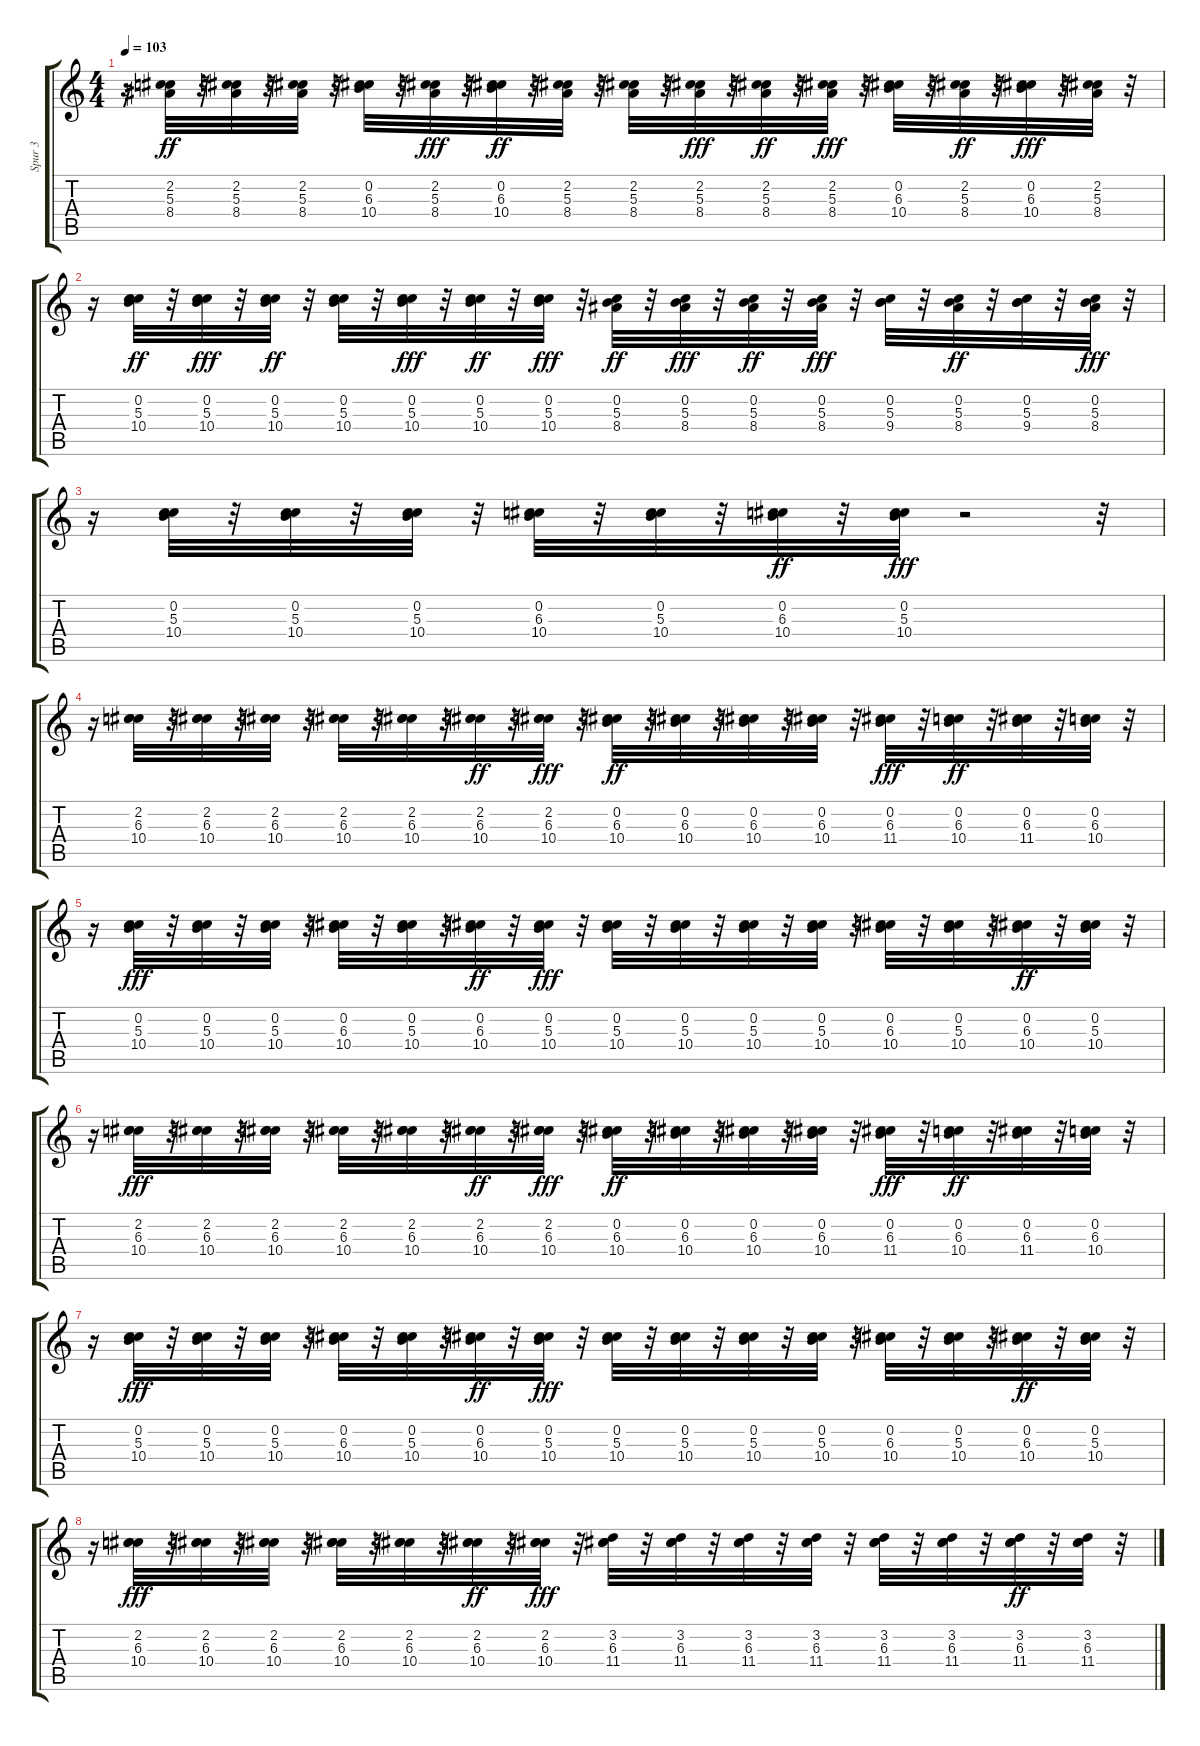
\track ("Spur 3" "Spur 3") {instrument acousticguitarnylon}
\staff {score tabs}
\tuning (E4 B3 G3 D3 A2 E2) {hide}
\ts (4 4)
\tempo 103
\clef g2
\ks c
r.16{dy ff} (2.2 5.3 8.4).32{balance 0} r.32 (2.2 5.3 8.4).32{balance 16} r.32 (2.2 5.3 8.4).32{balance 0} r.32 (0.2 6.3 10.4).32{balance 16} r.32 (2.2 5.3 8.4).32{dy fff balance 0} r.32 (0.2 6.3 10.4).32{dy ff balance 16} r.32 (2.2 5.3 8.4).32{balance 0} r.32 (2.2 5.3 8.4).32{balance 16} r.32 (2.2 5.3 8.4).32{dy fff balance 0} r.32 (2.2 5.3 8.4).32{dy ff balance 16} r.32 (2.2 5.3 8.4).32{dy fff balance 0} r.32 (0.2 6.3 10.4).32{balance 16} r.32 (2.2 5.3 8.4).32{dy ff balance 0} r.32 (0.2 6.3 10.4).32{dy fff balance 16} r.32 (2.2 5.3 8.4).32{balance 0} r.32 |
r.16 (0.2 5.3 10.4).32{dy ff balance 0} r.32 (0.2 5.3 10.4).32{dy fff balance 16} r.32 (0.2 5.3 10.4).32{dy ff balance 0} r.32 (0.2 5.3 10.4).32{balance 16} r.32 (0.2 5.3 10.4).32{dy fff balance 0} r.32 (0.2 5.3 10.4).32{dy ff balance 16} r.32 (0.2 5.3 10.4).32{dy fff balance 0} r.32 (0.2 5.3 8.4).32{dy ff balance 16} r.32 (0.2 5.3 8.4).32{dy fff balance 0} r.32 (0.2 5.3 8.4).32{dy ff balance 16} r.32 (0.2 5.3 8.4).32{dy fff balance 0} r.32 (0.2 5.3 9.4).32{balance 16} r.32 (0.2 5.3 8.4).32{dy ff balance 0} r.32 (0.2 5.3 9.4).32{balance 16} r.32 (0.2 5.3 8.4).32{dy fff balance 0} r.32 |
r.16 (0.2 5.3 10.4).32{balance 0} r.32 (0.2 5.3 10.4).32{balance 16} r.32 (0.2 5.3 10.4).32{balance 0} r.32 (0.2 6.3 10.4).32{balance 16} r.32 (0.2 5.3 10.4).32{balance 0} r.32 (0.2 6.3 10.4).32{dy ff balance 16} r.32 (0.2 5.3 10.4).32{dy fff balance 0} r.2 r.32 |
r.16 (2.2 6.3 10.4).32{balance 0} r.32 (2.2 6.3 10.4).32{balance 16} r.32 (2.2 6.3 10.4).32{balance 0} r.32 (2.2 6.3 10.4).32{balance 16} r.32 (2.2 6.3 10.4).32{balance 0} r.32 (2.2 6.3 10.4).32{dy ff balance 16} r.32 (2.2 6.3 10.4).32{dy fff balance 0} r.32 (0.2 6.3 10.4).32{dy ff balance 16} r.32 (0.2 6.3 10.4).32{balance 0} r.32 (0.2 6.3 10.4).32{balance 16} r.32 (0.2 6.3 10.4).32{balance 0} r.32 (0.2 6.3 11.4).32{dy fff balance 16} r.32 (0.2 6.3 10.4).32{dy ff balance 0} r.32 (0.2 6.3 11.4).32{balance 16} r.32 (0.2 6.3 10.4).32{balance 0} r.32 |
r.16 (0.2 5.3 10.4).32{dy fff balance 0} r.32 (0.2 5.3 10.4).32{balance 16} r.32 (0.2 5.3 10.4).32{balance 0} r.32 (0.2 6.3 10.4).32{balance 16} r.32 (0.2 5.3 10.4).32{balance 0} r.32 (0.2 6.3 10.4).32{dy ff balance 16} r.32 (0.2 5.3 10.4).32{dy fff balance 0} r.32 (0.2 5.3 10.4).32{balance 16} r.32 (0.2 5.3 10.4).32{balance 0} r.32 (0.2 5.3 10.4).32{balance 16} r.32 (0.2 5.3 10.4).32{balance 0} r.32 (0.2 6.3 10.4).32{balance 16} r.32 (0.2 5.3 10.4).32{balance 0} r.32 (0.2 6.3 10.4).32{dy ff balance 16} r.32 (0.2 5.3 10.4).32{balance 0} r.32 |
r.16 (2.2 6.3 10.4).32{dy fff balance 0} r.32 (2.2 6.3 10.4).32{balance 16} r.32 (2.2 6.3 10.4).32{balance 0} r.32 (2.2 6.3 10.4).32{balance 16} r.32 (2.2 6.3 10.4).32{balance 0} r.32 (2.2 6.3 10.4).32{dy ff balance 16} r.32 (2.2 6.3 10.4).32{dy fff balance 0} r.32 (0.2 6.3 10.4).32{dy ff balance 16} r.32 (0.2 6.3 10.4).32{balance 0} r.32 (0.2 6.3 10.4).32{balance 16} r.32 (0.2 6.3 10.4).32{balance 0} r.32 (0.2 6.3 11.4).32{dy fff balance 16} r.32 (0.2 6.3 10.4).32{dy ff balance 0} r.32 (0.2 6.3 11.4).32{balance 16} r.32 (0.2 6.3 10.4).32{balance 0} r.32 |
r.16 (0.2 5.3 10.4).32{dy fff balance 0} r.32 (0.2 5.3 10.4).32{balance 16} r.32 (0.2 5.3 10.4).32{balance 0} r.32 (0.2 6.3 10.4).32{balance 16} r.32 (0.2 5.3 10.4).32{balance 0} r.32 (0.2 6.3 10.4).32{dy ff balance 16} r.32 (0.2 5.3 10.4).32{dy fff balance 0} r.32 (0.2 5.3 10.4).32{balance 16} r.32 (0.2 5.3 10.4).32{balance 0} r.32 (0.2 5.3 10.4).32{balance 16} r.32 (0.2 5.3 10.4).32{balance 0} r.32 (0.2 6.3 10.4).32{balance 16} r.32 (0.2 5.3 10.4).32{balance 0} r.32 (0.2 6.3 10.4).32{dy ff balance 16} r.32 (0.2 5.3 10.4).32{balance 0} r.32 |
r.16 (2.2 6.3 10.4).32{dy fff balance 0} r.32 (2.2 6.3 10.4).32{balance 16} r.32 (2.2 6.3 10.4).32{balance 0} r.32 (2.2 6.3 10.4).32{balance 16} r.32 (2.2 6.3 10.4).32{balance 0} r.32 (2.2 6.3 10.4).32{dy ff balance 16} r.32 (2.2 6.3 10.4).32{dy fff balance 0} r.32 (3.2 6.3 11.4).32{balance 16} r.32 (3.2 6.3 11.4).32{balance 0} r.32 (3.2 6.3 11.4).32{balance 16} r.32 (3.2 6.3 11.4).32{balance 0} r.32 (3.2 6.3 11.4).32{balance 16} r.32 (3.2 6.3 11.4).32{balance 0} r.32 (3.2 6.3 11.4).32{dy ff balance 16} r.32 (3.2 6.3 11.4).32{balance 0} r.32
